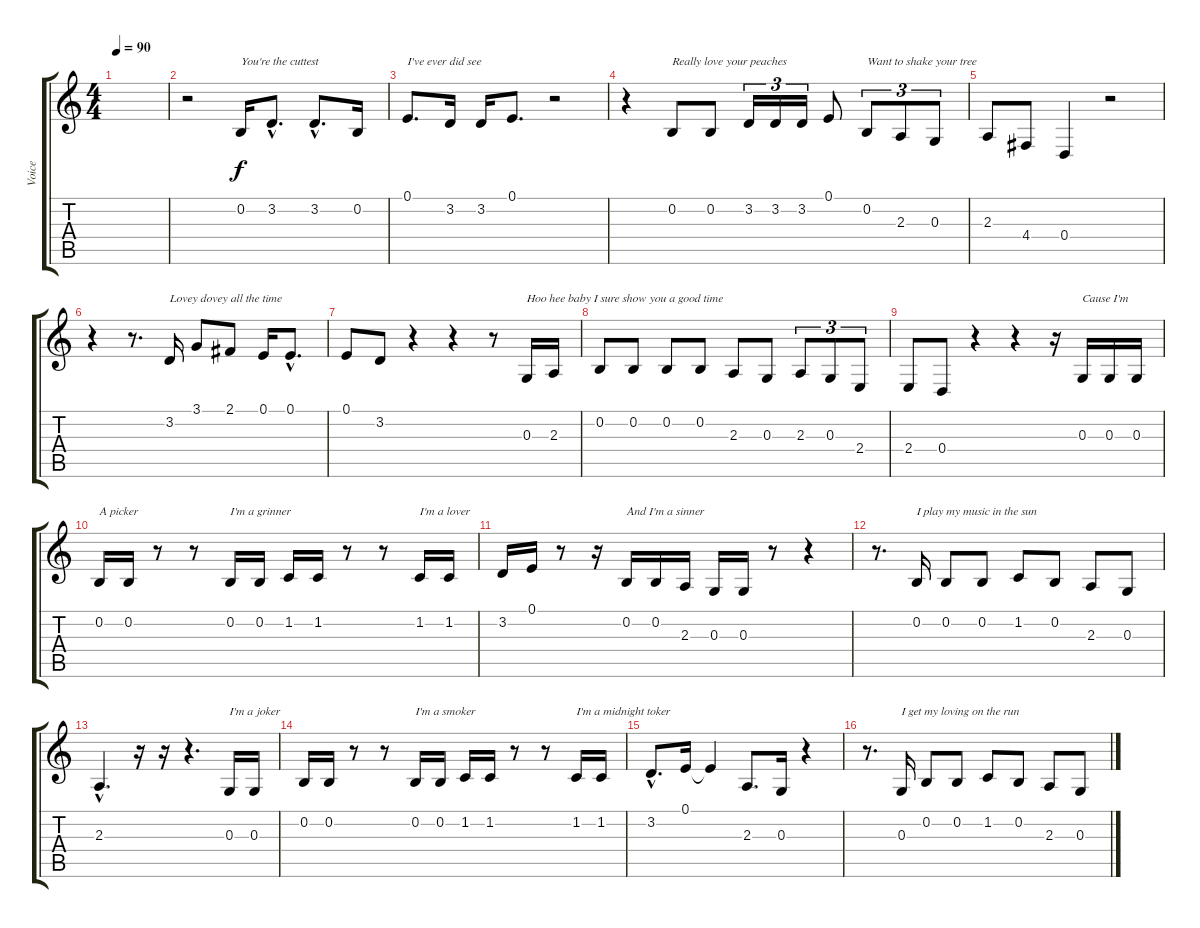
\track ("Voice" "Voice") {instrument drawbarorgan}
\staff {score tabs}
\tuning (E4 B3 G3 D3 A2 E2) {hide}
\ts (4 4)
\tempo 90
\clef g2
\ks c
|
r.2 0.2.16{txt "You're the cuttest "} 3.2{hac}.8{d} 3.2{hac}.8{d} 0.2.16 |
0.1.8{d txt "I've ever did see"} 3.2.16 3.2.16 0.1.8{d} r.2 |
r.4 0.2.8{txt "Really love your peaches "} 0.2.8 3.2.16{tu (3 2)} 3.2.16{tu (3 2)} 3.2.16{tu (3 2)} 0.1.8 0.2.8{tu (3 2) txt "Want to shake your tree"} 2.3.8{tu (3 2)} 0.3.8{tu (3 2)} |
2.3.8 4.4.8 0.4.4 r.2 |
r.4 r.8{d} 3.2.16{txt "Lovey dovey all the time"} 3.1.8 2.1.8 0.1.16 0.1{hac}.8{d} |
0.1.8 3.2.8 r.4 r.4 r.8 0.3.16{txt "Hoo hee baby I sure show you a good time"} 2.3.16 |
0.2.8 0.2.8 0.2.8 0.2.8 2.3.8 0.3.8 2.3.8{tu (3 2)} 0.3.8{tu (3 2)} 2.4.8{tu (3 2)} |
2.4.8 0.4.8 r.4 r.4 r.16 0.3.16{txt "Cause I'm "} 0.3.16 0.3.16 |
0.2.16{txt "A picker"} 0.2.16 r.8 r.8 0.2.16{txt "I'm a grinner"} 0.2.16 1.2.16 1.2.16 r.8 r.8 1.2.16{txt "I'm a lover"} 1.2.16 |
3.2.16 0.1.16 r.8 r.16 0.2.16{txt "And I'm a sinner"} 0.2.16 2.3.16 0.3.16 0.3.16 r.8 r.4 |
r.8{d} 0.2.16{txt "I play my music in the sun"} 0.2.8 0.2.8 1.2.8 0.2.8 2.3.8 0.3.8 |
2.3{hac}.4{d} r.16 r.16 r.4{d} 0.3.16{txt "I'm a joker"} 0.3.16 |
0.2.16 0.2.16 r.8 r.8 0.2.16{txt "I'm a smoker"} 0.2.16 1.2.16 1.2.16 r.8 r.8 1.2.16{txt "I'm a midnight toker"} 1.2.16 |
3.2{hac}.8{d} 0.1.16 0.1{t}.4 2.3.8{d} 0.3.16 r.4 |
r.8{d} 0.3.16{txt "I get my loving on the run"} 0.2.8 0.2.8 1.2.8 0.2.8 2.3.8 0.3.8
